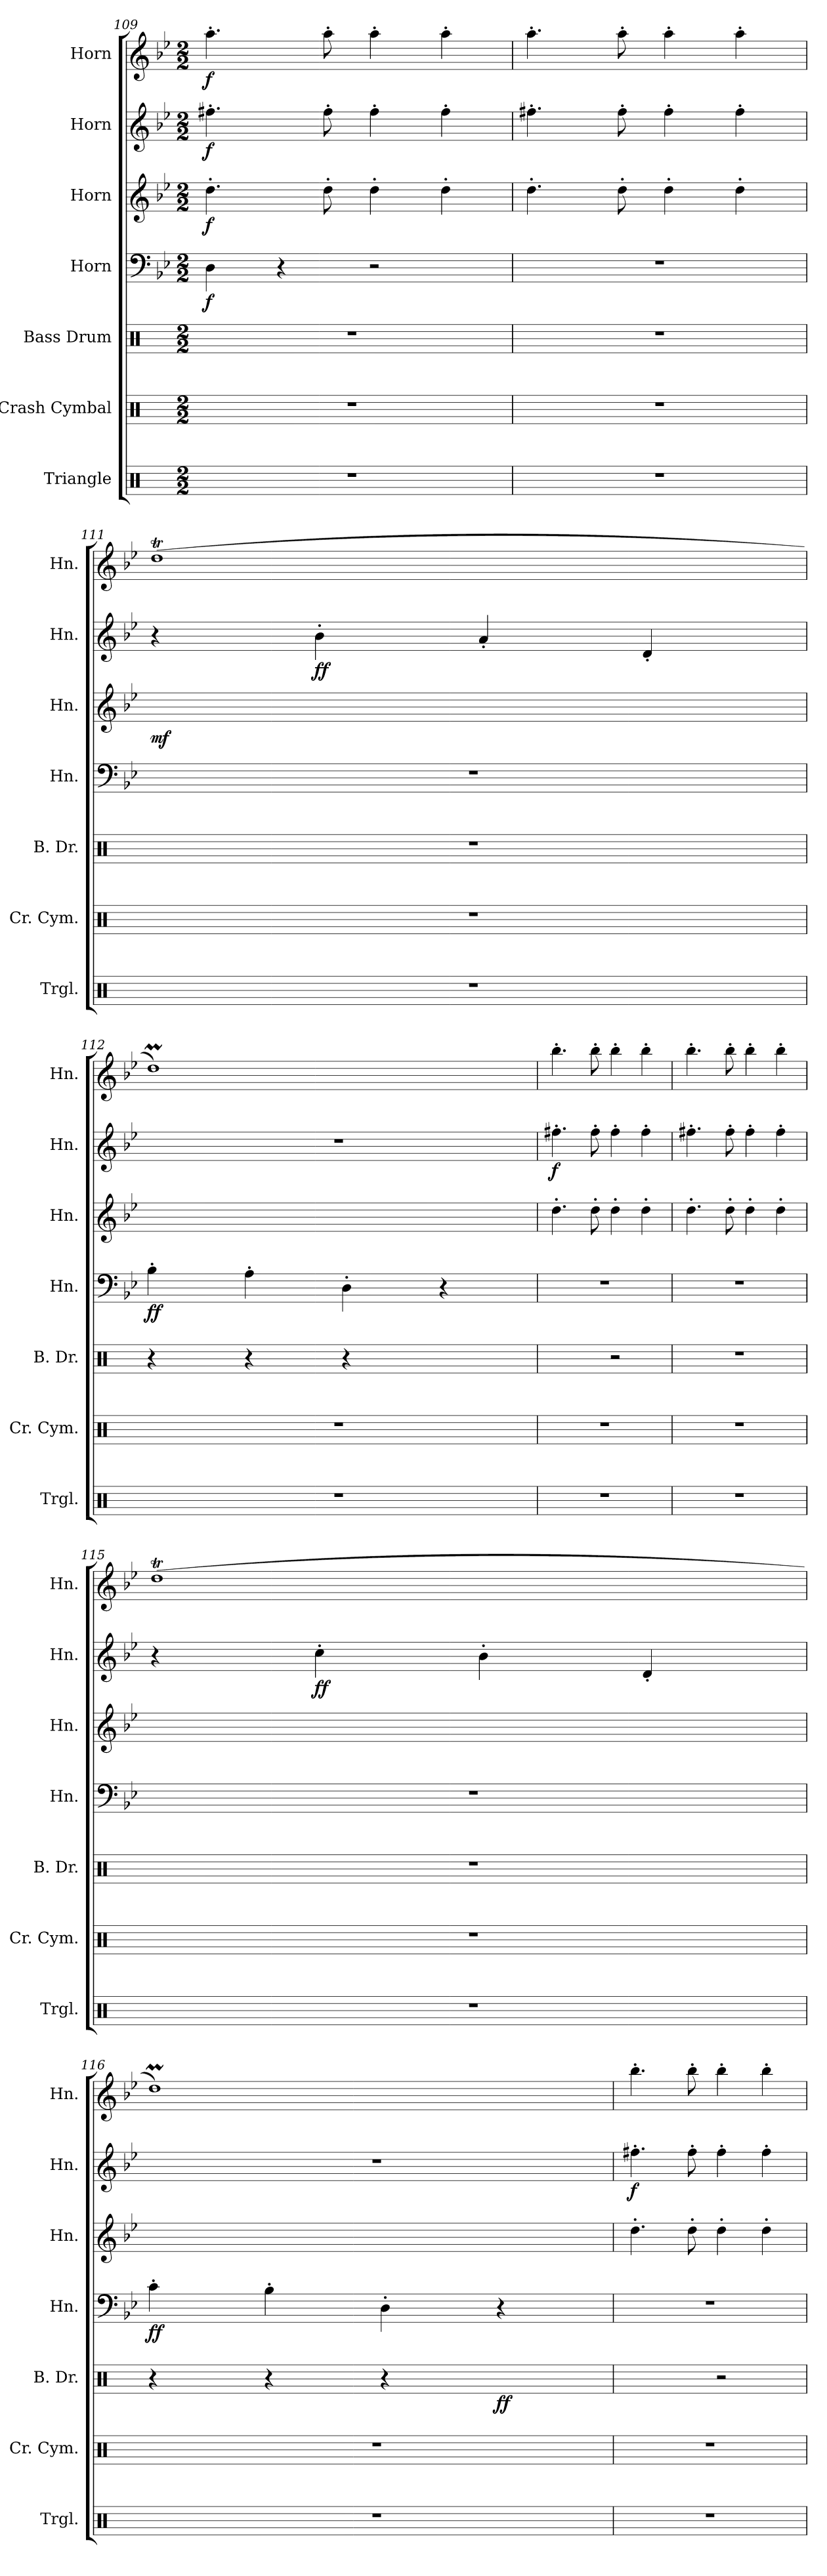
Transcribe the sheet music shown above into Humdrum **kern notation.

**kern	**kern	**kern	**dynam	**kern	**dynam	**kern	**dynam	**kern	**dynam	**kern	**dynam
*part7	*part6	*part5	*part5	*part4	*part4	*part3	*part3	*part2	*part2	*part1	*part1
*staff7	*staff6	*staff5	*staff5	*staff4	*staff4	*staff3	*staff3	*staff2	*staff2	*staff1	*staff1
*I"Triangle	*I"Crash Cymbal	*I"Bass Drum	*	*I"Horn	*	*I"Horn	*	*I"Horn	*	*I"Horn	*
*I'Trgl.	*I'Cr. Cym.	*I'B. Dr.	*	*I'Hn.	*	*I'Hn.	*	*I'Hn.	*	*I'Hn.	*
*clefX	*clefX	*clefX	*	*clefF4	*	*clefG2	*	*clefG2	*	*clefG2	*
*	*	*	*	*ITrd4c7	*	*ITrd4c7	*	*ITrd4c7	*	*ITrd4c7	*
*k[]	*k[]	*k[]	*	*k[b-e-a-]	*	*k[b-e-a-]	*	*k[b-e-a-]	*	*k[b-e-a-]	*
*C:	*C:	*C:	*	*E-:	*	*E-:	*	*E-:	*	*E-:	*
*M2/2	*M2/2	*M2/2	*	*M2/2	*	*M2/2	*	*M2/2	*	*M2/2	*
=109	=109	=109	=109	=109	=109	=109	=109	=109	=109	=109	=109
!	!	!	!	!	!LO:DY:b	!	!LO:DY:b	!	!LO:DY:b	!	!LO:DY:b
1r	1r	1r	.	4GG\	f	4.g'\	f	4.bn'\	f	4.dd'\	f
.	.	.	.	4r	.	.	.	.	.	.	.
.	.	.	.	.	.	8g'\	.	8b'\	.	8dd'\	.
.	.	.	.	2r	.	4g'\	.	4b'\	.	4dd'\	.
.	.	.	.	.	.	4g'\	.	4b'\	.	4dd'\	.
!!LO:PB:g=z
=110	=110	=110	=110	=110	=110	=110	=110	=110	=110	=110	=110
1r	1r	1r	.	1r	.	4.g'\	.	4.bn'\	.	4.dd'\	.
.	.	.	.	.	.	8g'\	.	8b'\	.	8dd'\	.
.	.	.	.	.	.	4g'\	.	4b'\	.	4dd'\	.
.	.	.	.	.	.	4g'\	.	4b'\	.	4dd'\	.
=111	=111	=111	=111	=111	=111	=111	=111	=111	=111	=111	=111
!	!	!	!	!	!	!	!LO:DY:b	!	!	!	!
1r	1r	1r	.	1r	.	32g\LLLyy	mf	4r	.	(1gt	.
.	.	.	.	.	.	32a-\yy	.	.	.	.	.
.	.	.	.	.	.	32g\yy	.	.	.	.	.
.	.	.	.	.	.	32a-\yy	.	.	.	.	.
.	.	.	.	.	.	32g\yy	.	.	.	.	.
.	.	.	.	.	.	32a-\yy	.	.	.	.	.
.	.	.	.	.	.	32g\yy	.	.	.	.	.
.	.	.	.	.	.	32a-\yy	.	.	.	.	.
!	!	!	!	!	!	!	!	!	!LO:DY:b	!	!
.	.	.	.	.	.	32g\yy	.	4e-'\	ff	.	.
.	.	.	.	.	.	32a-\yy	.	.	.	.	.
.	.	.	.	.	.	32g\yy	.	.	.	.	.
.	.	.	.	.	.	32a-\yy	.	.	.	.	.
.	.	.	.	.	.	32g\yy	.	.	.	.	.
.	.	.	.	.	.	32a-\yy	.	.	.	.	.
.	.	.	.	.	.	32g\yy	.	.	.	.	.
.	.	.	.	.	.	32a-\JJJyy	.	.	.	.	.
.	.	.	.	.	.	32g\LLLyy	.	4d'/	.	.	.
.	.	.	.	.	.	32a-\yy	.	.	.	.	.
.	.	.	.	.	.	32g\yy	.	.	.	.	.
.	.	.	.	.	.	32a-\yy	.	.	.	.	.
.	.	.	.	.	.	32g\yy	.	.	.	.	.
.	.	.	.	.	.	32a-\yy	.	.	.	.	.
.	.	.	.	.	.	32g\yy	.	.	.	.	.
.	.	.	.	.	.	32a-\yy	.	.	.	.	.
.	.	.	.	.	.	32g\yy	.	4G'/	.	.	.
.	.	.	.	.	.	32a-\yy	.	.	.	.	.
.	.	.	.	.	.	32g\yy	.	.	.	.	.
.	.	.	.	.	.	32a-\yy	.	.	.	.	.
.	.	.	.	.	.	32g\yy	.	.	.	.	.
.	.	.	.	.	.	32a-\yy	.	.	.	.	.
.	.	.	.	.	.	32g\yy	.	.	.	.	.
.	.	.	.	.	.	32a-\JJJyy	.	.	.	.	.
!!LO:PB:g=z
=112	=112	=112	=112	=112	=112	=112	=112	=112	=112	=112	=112
!	!	!	!	!	!LO:DY:b	!	!	!	!	!	!
1r	1r	4r	.	4E-'\	ff	32g\LLLyy	.	1r	.	1gm)	.
.	.	.	.	.	.	32a-\yy	.	.	.	.	.
.	.	.	.	.	.	32g\yy	.	.	.	.	.
.	.	.	.	.	.	32a-\yy	.	.	.	.	.
.	.	.	.	.	.	32g\yy	.	.	.	.	.
.	.	.	.	.	.	32a-\yy	.	.	.	.	.
.	.	.	.	.	.	32g\yy	.	.	.	.	.
.	.	.	.	.	.	32a-\yy	.	.	.	.	.
.	.	4r	.	4D'\	.	32g\yy	.	.	.	.	.
.	.	.	.	.	.	32a-\yy	.	.	.	.	.
.	.	.	.	.	.	32g\yy	.	.	.	.	.
.	.	.	.	.	.	32a-\yy	.	.	.	.	.
.	.	.	.	.	.	32g\yy	.	.	.	.	.
.	.	.	.	.	.	32a-\yy	.	.	.	.	.
.	.	.	.	.	.	32g\yy	.	.	.	.	.
.	.	.	.	.	.	32a-\JJJyy	.	.	.	.	.
.	.	4r	.	4GG'\	.	32g\LLLyy	.	.	.	.	.
.	.	.	.	.	.	32a-\yy	.	.	.	.	.
.	.	.	.	.	.	32g\yy	.	.	.	.	.
.	.	.	.	.	.	32a-\yy	.	.	.	.	.
.	.	.	.	.	.	32g\yy	.	.	.	.	.
.	.	.	.	.	.	32a-\yy	.	.	.	.	.
.	.	.	.	.	.	32g\yy	.	.	.	.	.
.	.	.	.	.	.	32a-\yy	.	.	.	.	.
.	.	(4R\	.	4r	.	32g\yy	.	.	.	.	.
.	.	.	.	.	.	32a-\yy	.	.	.	.	.
.	.	.	.	.	.	32g\yy	.	.	.	.	.
.	.	.	.	.	.	32a-\yy	.	.	.	.	.
.	.	.	.	.	.	32g\yy	.	.	.	.	.
.	.	.	.	.	.	32a-\yy	.	.	.	.	.
.	.	.	.	.	.	32g\yy	.	.	.	.	.
.	.	.	.	.	.	32a-\JJJyy	.	.	.	.	.
!!LO:PB:g=z
=113	=113	=113	=113	=113	=113	=113	=113	=113	=113	=113	=113
!	!	!	!	!	!	!	!	!	!LO:DY:b	!	!
1r	1r	2R\)	.	1r	.	4.g'\	.	4.bn'\	f	4.ee-'\	.
.	.	.	.	.	.	8g'\	.	8b'\	.	8ee-'\	.
.	.	2r	.	.	.	4g'\	.	4b'\	.	4ee-'\	.
.	.	.	.	.	.	4g'\	.	4b'\	.	4ee-'\	.
=114	=114	=114	=114	=114	=114	=114	=114	=114	=114	=114	=114
1r	1r	1r	.	1r	.	4.g'\	.	4.bn'\	.	4.ee-'\	.
.	.	.	.	.	.	8g'\	.	8b'\	.	8ee-'\	.
.	.	.	.	.	.	4g'\	.	4b'\	.	4ee-'\	.
.	.	.	.	.	.	4g'\	.	4b'\	.	4ee-'\	.
=115	=115	=115	=115	=115	=115	=115	=115	=115	=115	=115	=115
1r	1r	1r	.	1r	.	32g\LLLyy	.	4r	.	(1gt	.
.	.	.	.	.	.	32a-\yy	.	.	.	.	.
.	.	.	.	.	.	32g\yy	.	.	.	.	.
.	.	.	.	.	.	32a-\yy	.	.	.	.	.
.	.	.	.	.	.	32g\yy	.	.	.	.	.
.	.	.	.	.	.	32a-\yy	.	.	.	.	.
.	.	.	.	.	.	32g\yy	.	.	.	.	.
.	.	.	.	.	.	32a-\yy	.	.	.	.	.
!	!	!	!	!	!	!	!	!	!LO:DY:b	!	!
.	.	.	.	.	.	32g\yy	.	4f'\	ff	.	.
.	.	.	.	.	.	32a-\yy	.	.	.	.	.
.	.	.	.	.	.	32g\yy	.	.	.	.	.
.	.	.	.	.	.	32a-\yy	.	.	.	.	.
.	.	.	.	.	.	32g\yy	.	.	.	.	.
.	.	.	.	.	.	32a-\yy	.	.	.	.	.
.	.	.	.	.	.	32g\yy	.	.	.	.	.
.	.	.	.	.	.	32a-\JJJyy	.	.	.	.	.
.	.	.	.	.	.	32g\LLLyy	.	4e-'\	.	.	.
.	.	.	.	.	.	32a-\yy	.	.	.	.	.
.	.	.	.	.	.	32g\yy	.	.	.	.	.
.	.	.	.	.	.	32a-\yy	.	.	.	.	.
.	.	.	.	.	.	32g\yy	.	.	.	.	.
.	.	.	.	.	.	32a-\yy	.	.	.	.	.
.	.	.	.	.	.	32g\yy	.	.	.	.	.
.	.	.	.	.	.	32a-\yy	.	.	.	.	.
.	.	.	.	.	.	32g\yy	.	4G'/	.	.	.
.	.	.	.	.	.	32a-\yy	.	.	.	.	.
.	.	.	.	.	.	32g\yy	.	.	.	.	.
.	.	.	.	.	.	32a-\yy	.	.	.	.	.
.	.	.	.	.	.	32g\yy	.	.	.	.	.
.	.	.	.	.	.	32a-\yy	.	.	.	.	.
.	.	.	.	.	.	32g\yy	.	.	.	.	.
.	.	.	.	.	.	32a-\JJJyy	.	.	.	.	.
!!LO:PB:g=z
=116	=116	=116	=116	=116	=116	=116	=116	=116	=116	=116	=116
!	!	!	!	!	!LO:DY:b	!	!	!	!	!	!
1r	1r	4r	.	4F'\	ff	32g\LLLyy	.	1r	.	1gm)	.
.	.	.	.	.	.	32a-\yy	.	.	.	.	.
.	.	.	.	.	.	32g\yy	.	.	.	.	.
.	.	.	.	.	.	32a-\yy	.	.	.	.	.
.	.	.	.	.	.	32g\yy	.	.	.	.	.
.	.	.	.	.	.	32a-\yy	.	.	.	.	.
.	.	.	.	.	.	32g\yy	.	.	.	.	.
.	.	.	.	.	.	32a-\yy	.	.	.	.	.
.	.	4r	.	4E-'\	.	32g\yy	.	.	.	.	.
.	.	.	.	.	.	32a-\yy	.	.	.	.	.
.	.	.	.	.	.	32g\yy	.	.	.	.	.
.	.	.	.	.	.	32a-\yy	.	.	.	.	.
.	.	.	.	.	.	32g\yy	.	.	.	.	.
.	.	.	.	.	.	32a-\yy	.	.	.	.	.
.	.	.	.	.	.	32g\yy	.	.	.	.	.
.	.	.	.	.	.	32a-\JJJyy	.	.	.	.	.
.	.	4r	.	4GG'\	.	32g\LLLyy	.	.	.	.	.
.	.	.	.	.	.	32a-\yy	.	.	.	.	.
.	.	.	.	.	.	32g\yy	.	.	.	.	.
.	.	.	.	.	.	32a-\yy	.	.	.	.	.
.	.	.	.	.	.	32g\yy	.	.	.	.	.
.	.	.	.	.	.	32a-\yy	.	.	.	.	.
.	.	.	.	.	.	32g\yy	.	.	.	.	.
.	.	.	.	.	.	32a-\yy	.	.	.	.	.
!	!	!	!LO:DY:b	!	!	!	!	!	!	!	!
.	.	(4R\	ff	4r	.	32g\yy	.	.	.	.	.
.	.	.	.	.	.	32a-\yy	.	.	.	.	.
.	.	.	.	.	.	32g\yy	.	.	.	.	.
.	.	.	.	.	.	32a-\yy	.	.	.	.	.
.	.	.	.	.	.	32g\yy	.	.	.	.	.
.	.	.	.	.	.	32a-\yy	.	.	.	.	.
.	.	.	.	.	.	32g\yy	.	.	.	.	.
.	.	.	.	.	.	32a-\JJJyy	.	.	.	.	.
!!LO:PB:g=z
=117	=117	=117	=117	=117	=117	=117	=117	=117	=117	=117	=117
!	!	!	!	!	!	!	!	!	!LO:DY:b	!	!
1r	1r	2R\)	.	1r	.	4.g'\	.	4.bn'\	f	4.ee-'\	.
.	.	.	.	.	.	8g'\	.	8b'\	.	8ee-'\	.
.	.	2r	.	.	.	4g'\	.	4b'\	.	4ee-'\	.
.	.	.	.	.	.	4g'\	.	4b'\	.	4ee-'\	.
=	=	=	=	=	=	=	=	=	=	=	=
*-	*-	*-	*-	*-	*-	*-	*-	*-	*-	*-	*-
